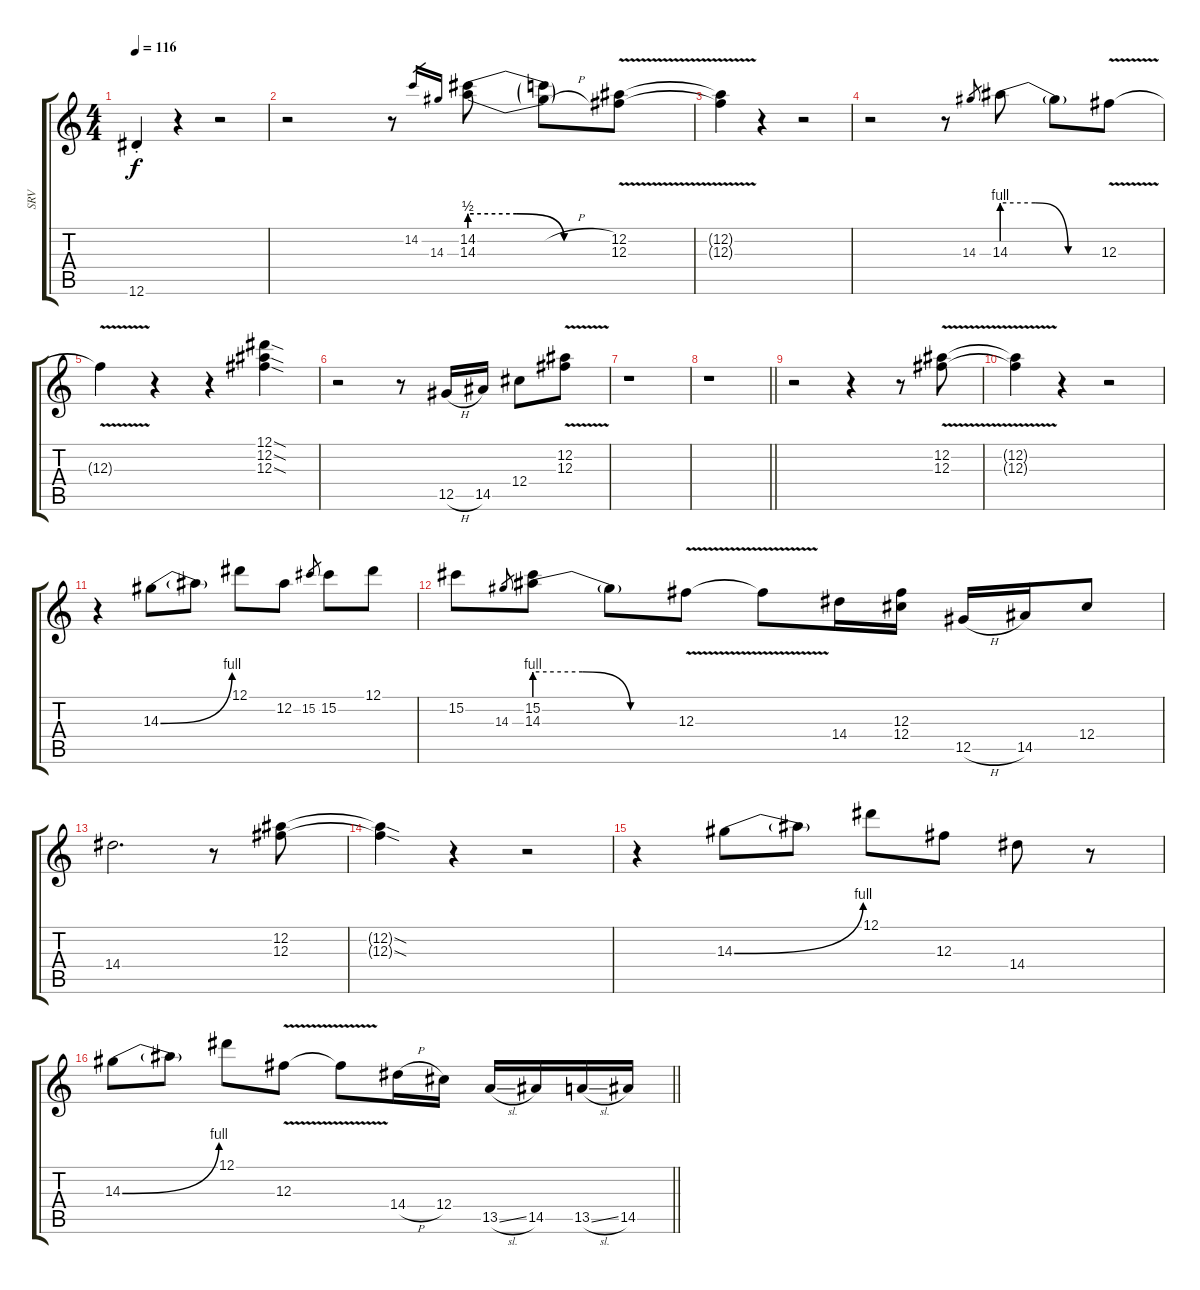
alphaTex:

\track ("SRV " "SRV ") {instrument overdrivenguitar}
\staff {score tabs}
\tuning (Eb4 Bb3 Gb3 Db3 Ab2 Eb2) {hide}
\ts (4 4)
\tempo 116
\clef g2
\ks c
12.6{st}.4{dy f} r.4 r.2 |
r.2 r.8 14.2.16{gr} 14.3.16{gr} (14.2{be (custom 0 2 20 2 40 0 60 0)} 14.3{be (custom 0 2 20 2 40 0 60 0)}).8 (14.2{h t} 14.3{h t}).8 (12.2{v} 12.3{v}).8 |
(12.2{v t} 12.3{v t}).4 r.4 r.2 |
r.2 r.8 14.3.8{gr} 14.3{be (custom 0 4 20 4 40 0 60 0)}.8 14.3{t}.8 12.3{v}.8 |
12.3{v t}.4 r.4 r.4 (12.1{sod} 12.2{sod} 12.3{sod}).4 |
r.2 r.8 12.5{h}.16 14.5.16 12.4.8 (12.2{v} 12.3{v}).8 |
r.1 |
\barLineRight lightlight
r.1 |
r.2 r.4 r.8 (12.2{v} 12.3{v}).8 |
(12.2{v t} 12.3{v t}).4 r.4 r.2 |
r.4 14.3{be (bend 0 0 60 4)}.8 14.3{t}.8 12.1.8 12.2.8 15.2.8{gr} 15.2.8 12.1.8 |
15.2.8 14.3.8{gr} (15.2 14.3{be (custom 0 4 20 4 40 0 60 0)}).8 14.3{t}.8 12.3{v}.8 12.3{v t}.8 14.4.16 (12.3 12.4).16 12.5{h}.16 14.5.16 12.4.8 |
14.4.2{d} r.8 (12.2 12.3).8 |
(12.2{sod t} 12.3{sod t}).4 r.4 r.2 |
r.4 14.3{be (bend 0 0 60 4)}.8 14.3{t}.8 12.1.8 12.3.8 14.4.8 r.8 |
\barLineRight lightlight
14.3{be (bend 0 0 60 4)}.8 14.3{t}.8 12.1.8 12.3{v}.8 12.3{v t}.8 14.4{h}.16 12.4.16 13.5{sl}.16 14.5.16 13.5{sl}.16 14.5.16
